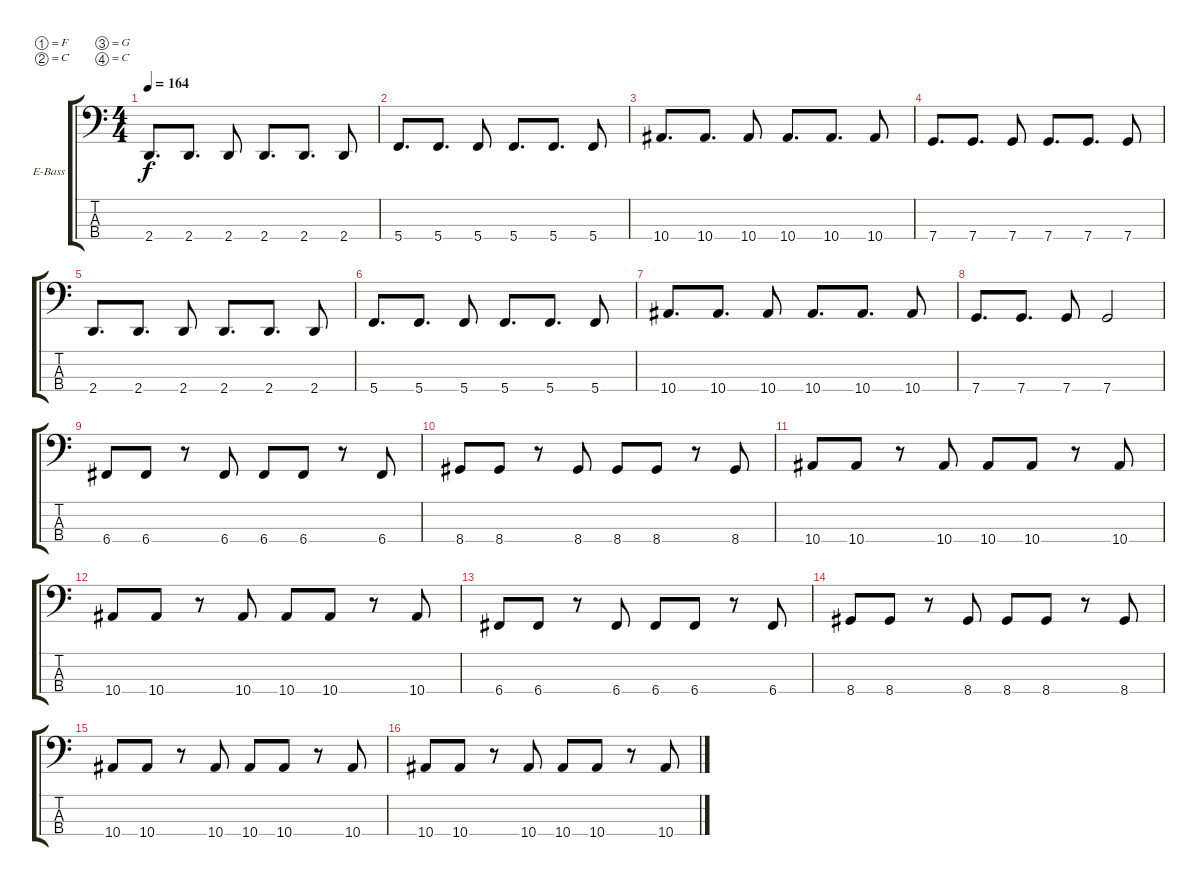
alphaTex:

\defaultSystemsLayout 4
\bracketExtendMode groupsimilarinstruments
\firstSystemTrackNameOrientation horizontal
\otherSystemsTrackNameOrientation horizontal
\track ("Electric Bass" "E-Bass") {instrument electricbassfinger}
\staff {score tabs}
\tuning (F2 C2 G1 C1)
\ts (4 4)
\tempo 164
\clef f4
\ks c
2.4.8{d dy f} 2.4.8{d} 2.4.8 2.4.8{d} 2.4.8{d} 2.4.8 |
5.4.8{d} 5.4.8{d} 5.4.8 5.4.8{d} 5.4.8{d} 5.4.8 |
10.4.8{d} 10.4.8{d} 10.4.8 10.4.8{d} 10.4.8{d} 10.4.8 |
7.4.8{d} 7.4.8{d} 7.4.8 7.4.8{d} 7.4.8{d} 7.4.8 |
2.4.8{d} 2.4.8{d} 2.4.8 2.4.8{d} 2.4.8{d} 2.4.8 |
5.4.8{d} 5.4.8{d} 5.4.8 5.4.8{d} 5.4.8{d} 5.4.8 |
10.4.8{d} 10.4.8{d} 10.4.8 10.4.8{d} 10.4.8{d} 10.4.8 |
7.4.8{d} 7.4.8{d} 7.4.8 7.4.2 |
6.4.8 6.4.8 r.8 6.4.8 6.4.8 6.4.8 r.8 6.4.8 |
8.4.8 8.4.8 r.8 8.4.8 8.4.8 8.4.8 r.8 8.4.8 |
10.4.8 10.4.8 r.8 10.4.8 10.4.8 10.4.8 r.8 10.4.8 |
10.4.8 10.4.8 r.8 10.4.8 10.4.8 10.4.8 r.8 10.4.8 |
6.4.8 6.4.8 r.8 6.4.8 6.4.8 6.4.8 r.8 6.4.8 |
8.4.8 8.4.8 r.8 8.4.8 8.4.8 8.4.8 r.8 8.4.8 |
10.4.8 10.4.8 r.8 10.4.8 10.4.8 10.4.8 r.8 10.4.8 |
10.4.8 10.4.8 r.8 10.4.8 10.4.8 10.4.8 r.8 10.4.8
